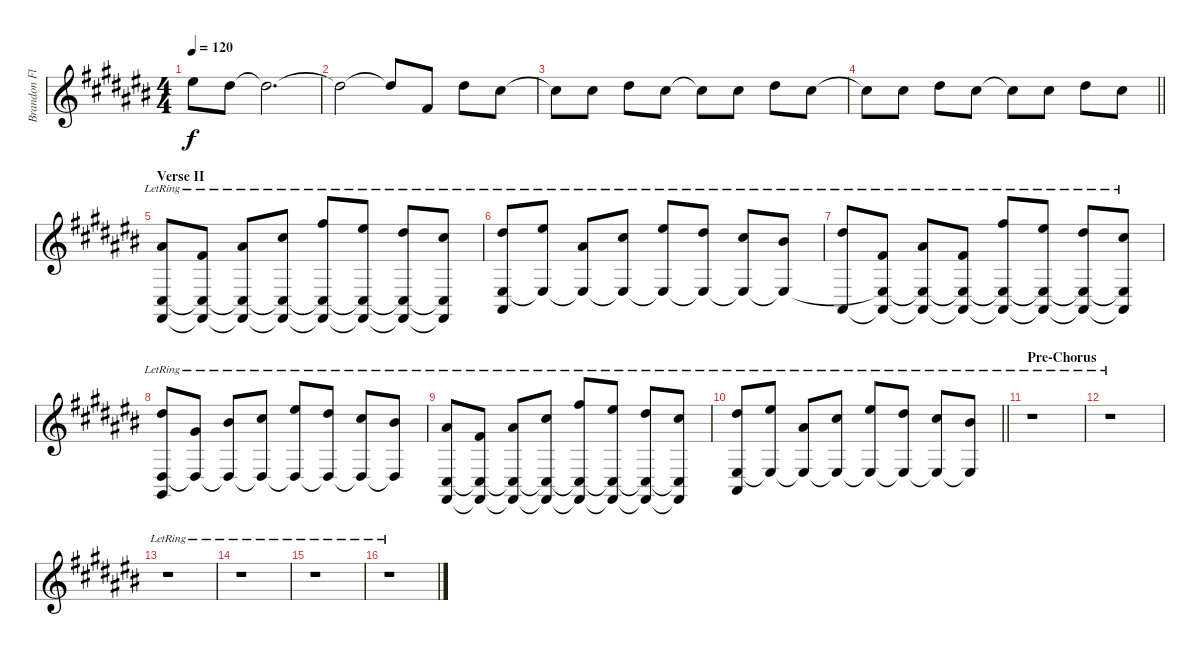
\track ("Brandon Flowers' piano" "Brandon Fl") {instrument sopranosax}
\staff {score}
\tuning (E4 B3 G3 D3 A2 E2) {hide}
\ts (4 4)
\tempo 120
\clef g2
\ks c#
13.1.8{dy f} 11.1.8 11.1{t}.2{d} |
11.1{t}.2 11.1{t}.8 2.1.8 11.1.8 9.1.8 |
9.1{t}.8 9.1.8 11.1.8 9.1.8 9.1{t}.8 9.1.8 11.1.8 9.1.8 |
\barLineRight lightlight
9.1{t}.8 9.1.8 11.1.8 9.1.8 9.1{t}.8 9.1.8 11.1.8 9.1.8 |
\section ("" "Verse II")
(6.1{lr} 4.5{lr} 2.6{lr}).8{volume 13} (2.1{lr} 4.5{t} 2.6{t}).8 (6.1{lr} 4.5{t} 2.6{t}).8 (9.1{lr} 4.5{t} 2.6{t}).8 (14.1{lr} 4.5{t} 2.6{t}).8 (13.1{lr} 4.5{t} 2.6{t}).8 (11.1{lr} 4.5{t} 2.6{t}).8 (9.1{lr} 4.5{t} 2.6{t}).8 |
(11.1{lr} 8.5 6.6{lr}).8 (13.1{lr} 8.5{t}).8 (11.2{lr} 8.5{t}).8 (9.1{lr} 8.5{t}).8 (13.1{lr} 8.5{t}).8 (11.1{lr} 8.5{t}).8 (9.1{lr} 8.5{t}).8 (8.1{lr} 8.5{t}).8 |
(11.1{lr} 6.6).8 (7.2{lr} 8.5{t} 6.6{t}).8 (6.1{lr} 8.5{t} 6.6{t}).8 (7.2{lr} 8.5{t} 6.6{t}).8 (14.1{lr} 8.5{t} 6.6{t}).8 (13.1{lr} 8.5{t} 6.6{t}).8 (11.1{lr} 8.5{t} 6.6{t}).8 (9.1{lr} 8.5{t} 6.6{t}).8 |
(11.1{lr} 6.5 4.6{lr}).8 (4.1{lr} 6.5{t}).8 (8.1{lr} 6.5{t}).8 (9.1{lr} 6.5{t}).8 (13.1{lr} 6.5{t}).8 (11.1{lr} 6.5{t}).8 (9.1{lr} 6.5{t}).8 (8.1{lr} 6.5{t}).8 |
(6.1{lr} 4.5{lr} 2.6{lr}).8 (2.1{lr} 4.5{t} 2.6{t}).8 (6.1{lr} 4.5{t} 2.6{t}).8 (9.1{lr} 4.5{t} 2.6{t}).8 (14.1{lr} 4.5{t} 2.6{t}).8 (13.1{lr} 4.5{t} 2.6{t}).8 (11.1{lr} 4.5{t} 2.6{t}).8 (9.1{lr} 4.5{t} 2.6{t}).8 |
\barLineRight lightlight
(11.1{lr} 8.5 6.6{lr}).8 (13.1{lr} 8.5{t}).8 (11.2{lr} 8.5{t}).8 (9.1{lr} 8.5{t}).8 (13.1{lr} 8.5{t}).8 (11.1{lr} 8.5{t}).8 (9.1{lr} 8.5{t}).8 (8.1{lr} 8.5{t}).8 |
\section ("" "Pre-Chorus")
r.1 |
r.1 |
r.1 |
r.1 |
r.1 |
r.1
